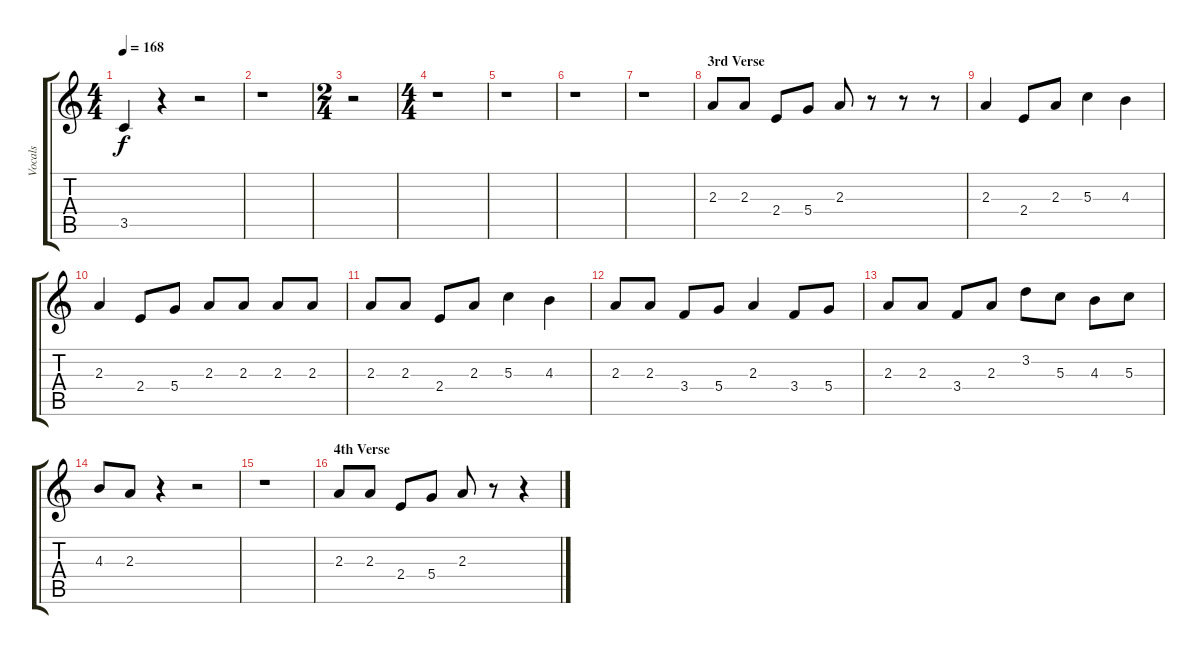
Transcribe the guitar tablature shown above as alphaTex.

\track ("Vocals" "Vocals") {instrument clarinet}
\staff {score tabs}
\tuning (E5 B4 G4 D4 A3 E3) {hide}
\ts (4 4)
\tempo 168
\clef g2
\ks c
3.5.4{dy f} r.4 r.2 |
r.1 |
\ts (2 4)
r.2 |
\ts (4 4)
r.1 |
r.1 |
r.1 |
r.1 |
\section ("" "3rd Verse")
2.3.8 2.3.8 2.4.8 5.4.8 2.3.8 r.8 r.8 r.8 |
2.3.4 2.4.8 2.3.8 5.3.4 4.3.4 |
2.3.4 2.4.8 5.4.8 2.3.8 2.3.8 2.3.8 2.3.8 |
2.3.8 2.3.8 2.4.8 2.3.8 5.3.4 4.3.4 |
2.3.8 2.3.8 3.4.8 5.4.8 2.3.4 3.4.8 5.4.8 |
2.3.8 2.3.8 3.4.8 2.3.8 3.2.8 5.3.8 4.3.8 5.3.8 |
4.3.8 2.3.8 r.4 r.2 |
r.1 |
\section ("" "4th Verse")
2.3.8 2.3.8 2.4.8 5.4.8 2.3.8 r.8 r.4
